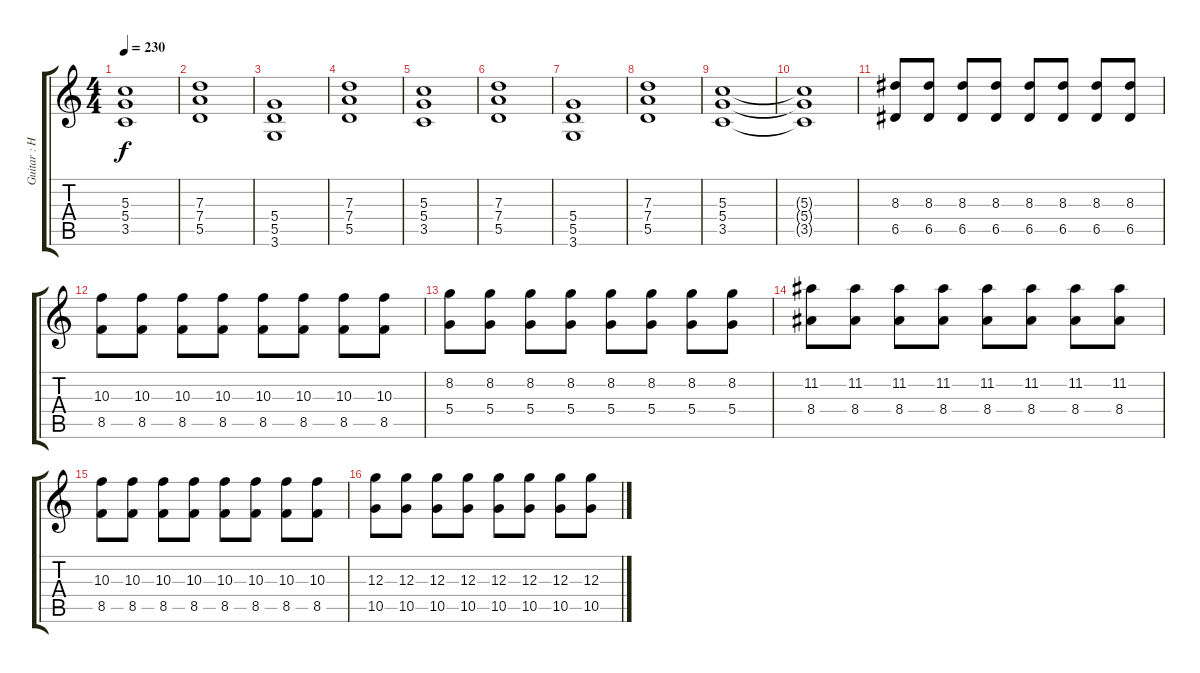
\track ("Guitar : Hirasawa Yui - Chan" "Guitar : H") {instrument distortionguitar}
\staff {score tabs}
\tuning (E4 B3 G3 D3 A2 E2) {hide}
\ts (4 4)
\tempo 230
\clef g2
\ks c
(5.3 5.4 3.5).1{dy f} |
(7.3 7.4 5.5).1 |
(5.4 5.5 3.6).1 |
(7.3 7.4 5.5).1 |
(5.3 5.4 3.5).1 |
(7.3 7.4 5.5).1 |
(5.4 5.5 3.6).1 |
(7.3 7.4 5.5).1 |
(5.3 5.4 3.5).1 |
(5.3{t} 5.4{t} 3.5{t}).1 |
(8.3 6.5).8 (8.3 6.5).8 (8.3 6.5).8 (8.3 6.5).8 (8.3 6.5).8 (8.3 6.5).8 (8.3 6.5).8 (8.3 6.5).8 |
(10.3 8.5).8 (10.3 8.5).8 (10.3 8.5).8 (10.3 8.5).8 (10.3 8.5).8 (10.3 8.5).8 (10.3 8.5).8 (10.3 8.5).8 |
(8.2 5.4).8 (8.2 5.4).8 (8.2 5.4).8 (8.2 5.4).8 (8.2 5.4).8 (8.2 5.4).8 (8.2 5.4).8 (8.2 5.4).8 |
(11.2 8.4).8 (11.2 8.4).8 (11.2 8.4).8 (11.2 8.4).8 (11.2 8.4).8 (11.2 8.4).8 (11.2 8.4).8 (11.2 8.4).8 |
(10.3 8.5).8 (10.3 8.5).8 (10.3 8.5).8 (10.3 8.5).8 (10.3 8.5).8 (10.3 8.5).8 (10.3 8.5).8 (10.3 8.5).8 |
(12.3 10.5).8 (12.3 10.5).8 (12.3 10.5).8 (12.3 10.5).8 (12.3 10.5).8 (12.3 10.5).8 (12.3 10.5).8 (12.3 10.5).8
